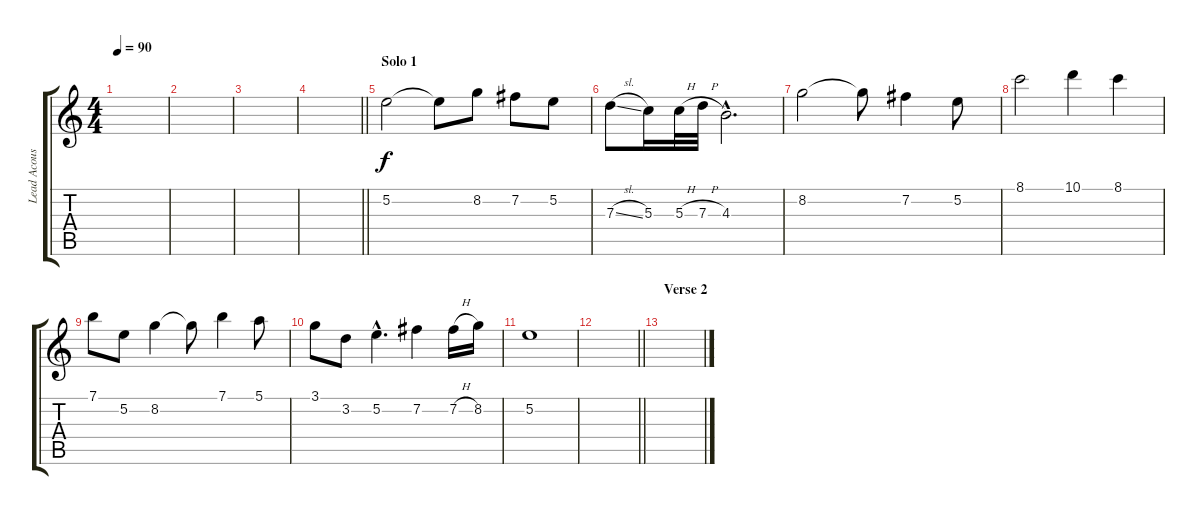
\track ("Lead Acoustic" "Lead Acous") {instrument acousticguitarsteel}
\staff {score tabs}
\tuning (E4 B3 G3 D3 A2 E2) {hide}
\ts (4 4)
\tempo 90
\clef g2
\ks c
|
|
|
\barLineRight lightlight
|
\section ("" "Solo 1")
5.2.2 5.2{t}.8 8.2.8 7.2.8 5.2.8 |
7.3{sl}.8 5.3.16 5.3{h}.32 7.3{h}.32 4.3{hac}.2{d} |
8.2.2 8.2{t}.8 7.2.4 5.2.8 |
8.1.2 10.1.4 8.1.4 |
7.1.8 5.2.8 8.2.4 8.2{t}.8 7.1.4 5.1.8 |
3.1.8 3.2.8 5.2{hac}.4{d} 7.2.4 7.2{h}.16 8.2.16 |
5.2.1 |
\barLineRight lightlight
|
\section ("" "Verse 2")
